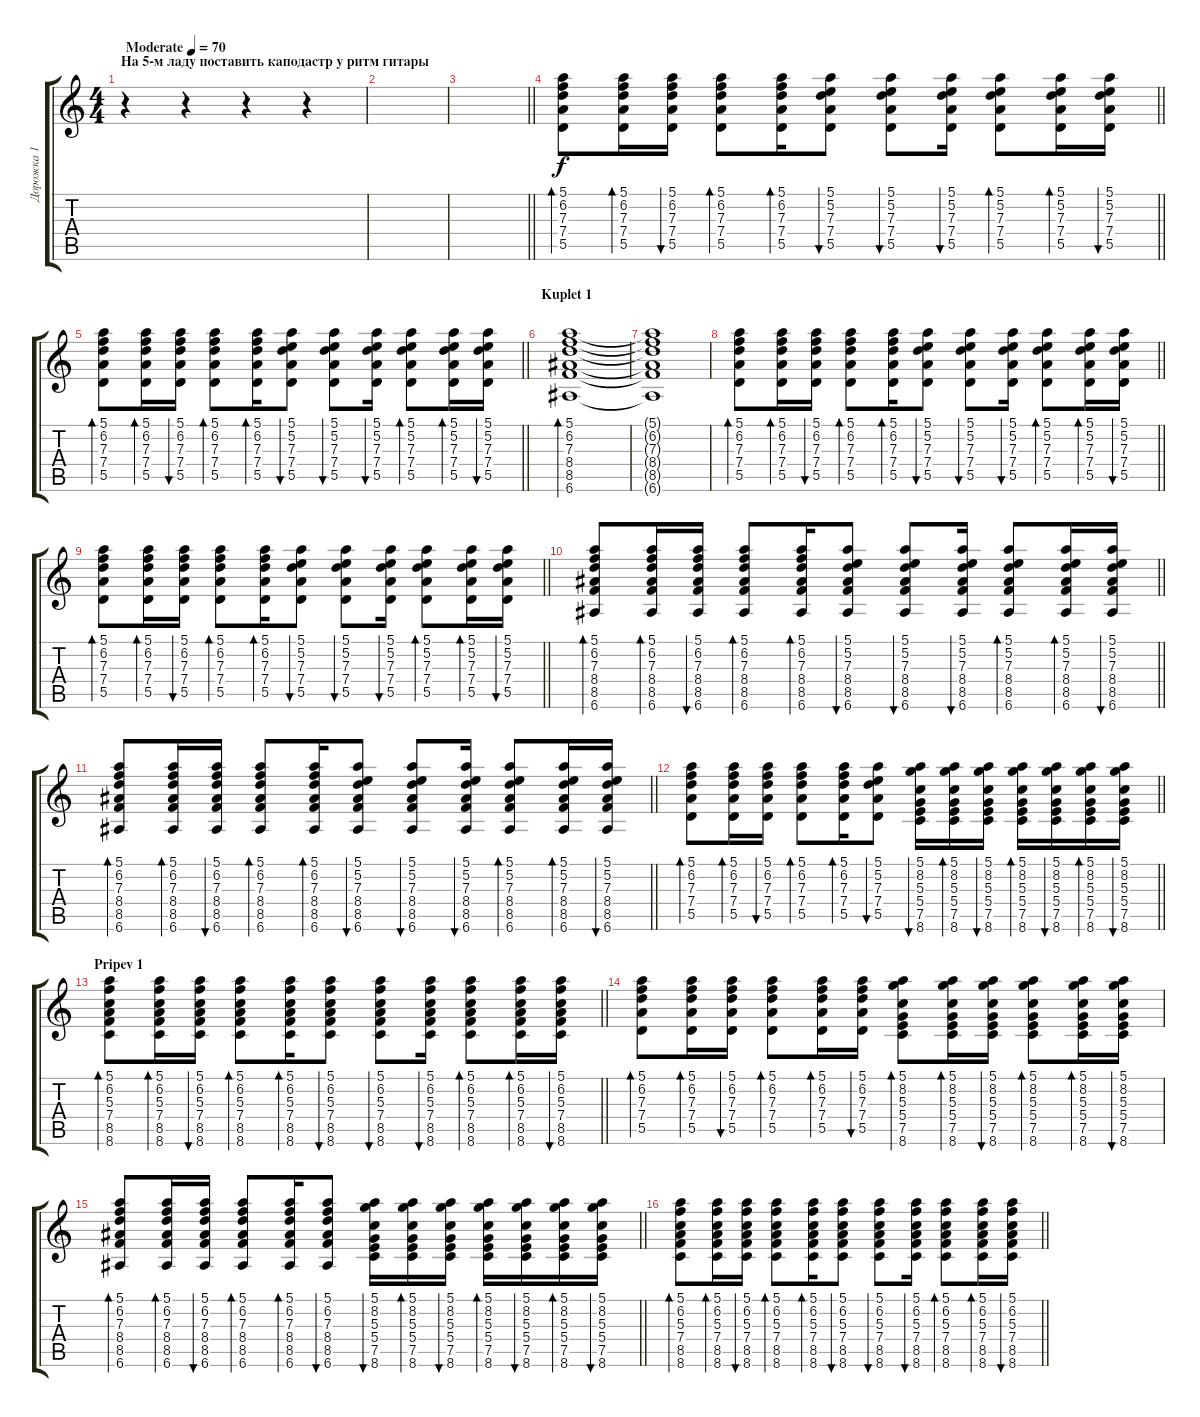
\track ("Дорожка 1" "Дорожка 1") {instrument acousticguitarsteel}
\staff {score tabs}
\tuning (E4 B3 G3 D3 A2 E2) {hide}
\ts (4 4)
\section ("" "На 5-м ладу поставить каподастр у ритм гитары")
\tempo (70 "Moderate")
\clef g2
\ks c
r.4{dy f instrument acousticguitarsteel} r.4 r.4 r.4 |
|
\barLineRight lightlight
|
\section ("" "")
\barLineRight lightlight
(5.1 6.2 7.3 7.4 5.5).8{bd 30} (5.1 6.2 7.3 7.4 5.5).16{bd 30} (5.1 6.2 7.3 7.4 5.5).16{bu 30} (5.1 6.2 7.3 7.4 5.5).8{bd 30} (5.1 6.2 7.3 7.4 5.5).16{bd 30} (5.1 5.2 7.3 7.4 5.5).8{bu 30} (5.1 5.2 7.3 7.4 5.5).8{bu 30} (5.1 5.2 7.3 7.4 5.5).16{bu 30} (5.1 5.2 7.3 7.4 5.5).8{bd 30} (5.1 5.2 7.3 7.4 5.5).16{bd 30} (5.1 5.2 7.3 7.4 5.5).16{bu 30} |
\barLineRight lightlight
(5.1 6.2 7.3 7.4 5.5).8{bd 30} (5.1 6.2 7.3 7.4 5.5).16{bd 30} (5.1 6.2 7.3 7.4 5.5).16{bu 30} (5.1 6.2 7.3 7.4 5.5).8{bd 30} (5.1 6.2 7.3 7.4 5.5).16{bd 30} (5.1 5.2 7.3 7.4 5.5).8{bu 30} (5.1 5.2 7.3 7.4 5.5).8{bu 30} (5.1 5.2 7.3 7.4 5.5).16{bu 30} (5.1 5.2 7.3 7.4 5.5).8{bd 30} (5.1 5.2 7.3 7.4 5.5).16{bd 30} (5.1 5.2 7.3 7.4 5.5).16{bu 30} |
\section ("" "Kuplet 1")
(5.1 6.2 7.3 8.4 8.5 6.6).1{bd 30} |
(5.1{t} 6.2{t} 7.3{t} 8.4{t} 8.5{t} 6.6{t}).1 |
\barLineRight lightlight
(5.1 6.2 7.3 7.4 5.5).8{bd 30} (5.1 6.2 7.3 7.4 5.5).16{bd 30} (5.1 6.2 7.3 7.4 5.5).16{bu 30} (5.1 6.2 7.3 7.4 5.5).8{bd 30} (5.1 6.2 7.3 7.4 5.5).16{bd 30} (5.1 5.2 7.3 7.4 5.5).8{bu 30} (5.1 5.2 7.3 7.4 5.5).8{bu 30} (5.1 5.2 7.3 7.4 5.5).16{bu 30} (5.1 5.2 7.3 7.4 5.5).8{bd 30} (5.1 5.2 7.3 7.4 5.5).16{bd 30} (5.1 5.2 7.3 7.4 5.5).16{bu 30} |
\barLineRight lightlight
(5.1 6.2 7.3 7.4 5.5).8{bd 30} (5.1 6.2 7.3 7.4 5.5).16{bd 30} (5.1 6.2 7.3 7.4 5.5).16{bu 30} (5.1 6.2 7.3 7.4 5.5).8{bd 30} (5.1 6.2 7.3 7.4 5.5).16{bd 30} (5.1 5.2 7.3 7.4 5.5).8{bu 30} (5.1 5.2 7.3 7.4 5.5).8{bu 30} (5.1 5.2 7.3 7.4 5.5).16{bu 30} (5.1 5.2 7.3 7.4 5.5).8{bd 30} (5.1 5.2 7.3 7.4 5.5).16{bd 30} (5.1 5.2 7.3 7.4 5.5).16{bu 30} |
\barLineRight lightlight
(5.1 6.2 7.3 8.4 8.5 6.6).8{bd 30} (5.1 6.2 7.3 8.4 8.5 6.6).16{bd 30} (5.1 6.2 7.3 8.4 8.5 6.6).16{bu 30} (5.1 6.2 7.3 8.4 8.5 6.6).8{bd 30} (5.1 6.2 7.3 8.4 8.5 6.6).16{bd 30} (5.1 5.2 7.3 8.4 8.5 6.6).8{bu 30} (5.1 5.2 7.3 8.4 8.5 6.6).8{bu 30} (5.1 5.2 7.3 8.4 8.5 6.6).16{bu 30} (5.1 5.2 7.3 8.4 8.5 6.6).8{bd 30} (5.1 5.2 7.3 8.4 8.5 6.6).16{bd 30} (5.1 5.2 7.3 8.4 8.5 6.6).16{bu 30} |
\barLineRight lightlight
(5.1 6.2 7.3 8.4 8.5 6.6).8{bd 30} (5.1 6.2 7.3 8.4 8.5 6.6).16{bd 30} (5.1 6.2 7.3 8.4 8.5 6.6).16{bu 30} (5.1 6.2 7.3 8.4 8.5 6.6).8{bd 30} (5.1 6.2 7.3 8.4 8.5 6.6).16{bd 30} (5.1 5.2 7.3 8.4 8.5 6.6).8{bu 30} (5.1 5.2 7.3 8.4 8.5 6.6).8{bu 30} (5.1 5.2 7.3 8.4 8.5 6.6).16{bu 30} (5.1 5.2 7.3 8.4 8.5 6.6).8{bd 30} (5.1 5.2 7.3 8.4 8.5 6.6).16{bd 30} (5.1 5.2 7.3 8.4 8.5 6.6).16{bu 30} |
\barLineRight lightlight
(5.1 6.2 7.3 7.4 5.5).8{bd 30} (5.1 6.2 7.3 7.4 5.5).16{bd 30} (5.1 6.2 7.3 7.4 5.5).16{bu 30} (5.1 6.2 7.3 7.4 5.5).8{bd 30} (5.1 6.2 7.3 7.4 5.5).16{bd 30} (5.1 5.2 7.3 7.4 5.5).8{bu 30} (5.1 8.2 5.3 5.4 7.5 8.6).16{bu 30} (5.1 8.2 5.3 5.4 7.5 8.6).16{bd 30} (5.1 8.2 5.3 5.4 7.5 8.6).16{bu 30} (5.1 8.2 5.3 5.4 7.5 8.6).16{bd 30} (5.1 8.2 5.3 5.4 7.5 8.6).16{bu 30} (5.1 8.2 5.3 5.4 7.5 8.6).16{bd 30} (5.1 8.2 5.3 5.4 7.5 8.6).16{bu 30} |
\section ("" "Pripev 1")
\barLineRight lightlight
(5.1 6.2 5.3 7.4 8.5 8.6).8{bd 30} (5.1 6.2 5.3 7.4 8.5 8.6).16{bd 30} (5.1 6.2 5.3 7.4 8.5 8.6).16{bu 30} (5.1 6.2 5.3 7.4 8.5 8.6).8{bd 30} (5.1 6.2 5.3 7.4 8.5 8.6).16{bd 30} (5.1 6.2 5.3 7.4 8.5 8.6).8{bu 30} (5.1 6.2 5.3 7.4 8.5 8.6).8{bu 30} (5.1 6.2 5.3 7.4 8.5 8.6).16{bu 30} (5.1 6.2 5.3 7.4 8.5 8.6).8{bd 30} (5.1 6.2 5.3 7.4 8.5 8.6).16{bd 30} (5.1 6.2 5.3 7.4 8.5 8.6).16{bu 30} |
(5.1 6.2 7.3 7.4 5.5).8{bd 30} (5.1 6.2 7.3 7.4 5.5).16{bd 30} (5.1 6.2 7.3 7.4 5.5).16{bu 30} (5.1 6.2 7.3 7.4 5.5).8{bd 30} (5.1 6.2 7.3 7.4 5.5).16{bd 30} (5.1 6.2 7.3 7.4 5.5).16{bu 30} (5.1 8.2 5.3 5.4 7.5 8.6).8{bd 30} (5.1 8.2 5.3 5.4 7.5 8.6).16{bd 30} (5.1 8.2 5.3 5.4 7.5 8.6).16{bu 30} (5.1 8.2 5.3 5.4 7.5 8.6).8{bd 30} (5.1 8.2 5.3 5.4 7.5 8.6).16{bd 30} (5.1 8.2 5.3 5.4 7.5 8.6).16{bu 30} |
\barLineRight lightlight
(5.1 6.2 7.3 8.4 8.5 6.6).8{bd 30} (5.1 6.2 7.3 8.4 8.5 6.6).16{bd 30} (5.1 6.2 7.3 8.4 8.5 6.6).16{bu 30} (5.1 6.2 7.3 8.4 8.5 6.6).8{bd 30} (5.1 6.2 7.3 8.4 8.5 6.6).16{bd 30} (5.1 6.2 7.3 8.4 8.5 6.6).8{bu 30} (5.1 8.2 5.3 5.4 7.5 8.6).16{bu 30} (5.1 8.2 5.3 5.4 7.5 8.6).16{bd 30} (5.1 8.2 5.3 5.4 7.5 8.6).16{bu 30} (5.1 8.2 5.3 5.4 7.5 8.6).16{bd 30} (5.1 8.2 5.3 5.4 7.5 8.6).16{bu 30} (5.1 8.2 5.3 5.4 7.5 8.6).16{bd 30} (5.1 8.2 5.3 5.4 7.5 8.6).16{bu 30} |
\barLineRight lightlight
(5.1 6.2 5.3 7.4 8.5 8.6).8{bd 30} (5.1 6.2 5.3 7.4 8.5 8.6).16{bd 30} (5.1 6.2 5.3 7.4 8.5 8.6).16{bu 30} (5.1 6.2 5.3 7.4 8.5 8.6).8{bd 30} (5.1 6.2 5.3 7.4 8.5 8.6).16{bd 30} (5.1 6.2 5.3 7.4 8.5 8.6).8{bu 30} (5.1 6.2 5.3 7.4 8.5 8.6).8{bu 30} (5.1 6.2 5.3 7.4 8.5 8.6).16{bu 30} (5.1 6.2 5.3 7.4 8.5 8.6).8{bd 30} (5.1 6.2 5.3 7.4 8.5 8.6).16{bd 30} (5.1 6.2 5.3 7.4 8.5 8.6).16{bu 30}
